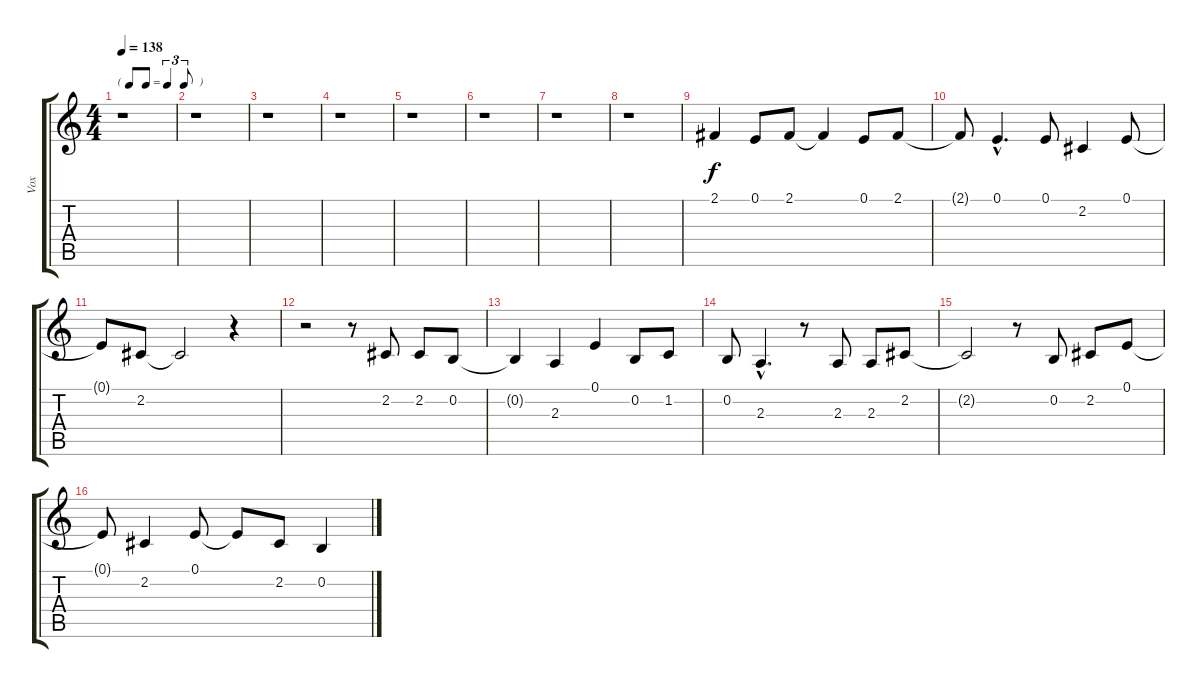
\track ("Vox" "Vox") {instrument bassoon}
\staff {score tabs}
\tuning (E4 B3 G3 D3 A2 E2) {hide}
\ts (4 4)
\tf triplet8th
\tempo 138
\clef g2
\ks c
r.1{dy f} |
r.1 |
r.1 |
r.1 |
r.1 |
r.1 |
r.1 |
r.1 |
2.1.4 0.1.8 2.1.8 2.1{t}.4 0.1.8 2.1.8 |
2.1{t}.8 0.1{hac}.4{d} 0.1.8 2.2.4 0.1.8 |
0.1{t}.8 2.2.8 2.2{t}.2 r.4 |
r.2 r.8 2.2.8 2.2.8 0.2.8 |
0.2{t}.4 2.3.4 0.1.4 0.2.8 1.2.8 |
0.2.8 2.3{hac}.4{d} r.8 2.3.8 2.3.8 2.2.8 |
2.2{t}.2 r.8 0.2.8 2.2.8 0.1.8 |
0.1{t}.8 2.2.4 0.1.8 0.1{t}.8 2.2.8 0.2.4
